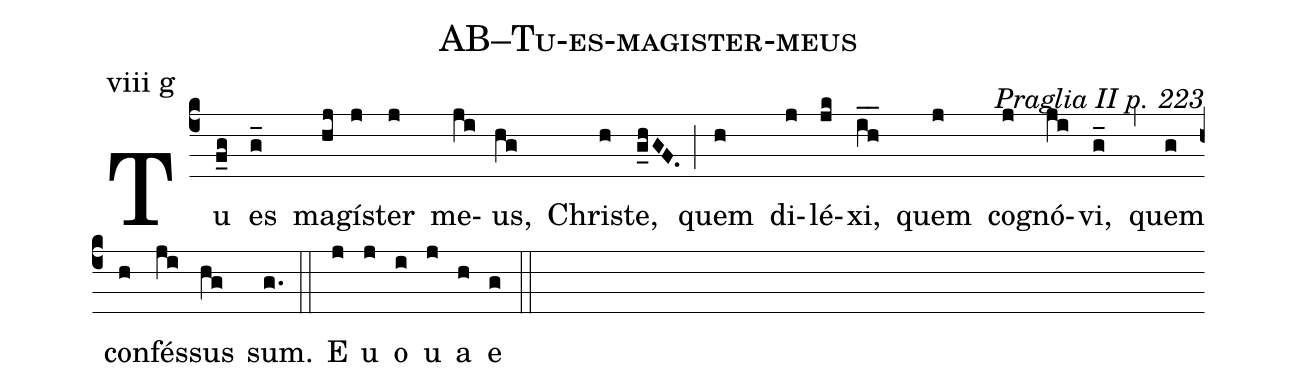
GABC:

name: AB--Tu-es-magister-meus;
commentary: Praglia II p. 223;
annotation: viii g;
%%
(c4) Tu(f_g) es(g_) ma(hj)gí(j)ster(j) me(ji)us,(hg) Chri(h)ste,(g_hGF.) (;) quem(h) di(j)lé(jk)xi,(ih__) quem(j) co(j)gnó(ji)vi,(g_) (,) quem(g) con(h)fés(ji)sus(hg) sum.(g.) (::) E(j) u(j) o(i) u(j) a(h) e(g) (::)
